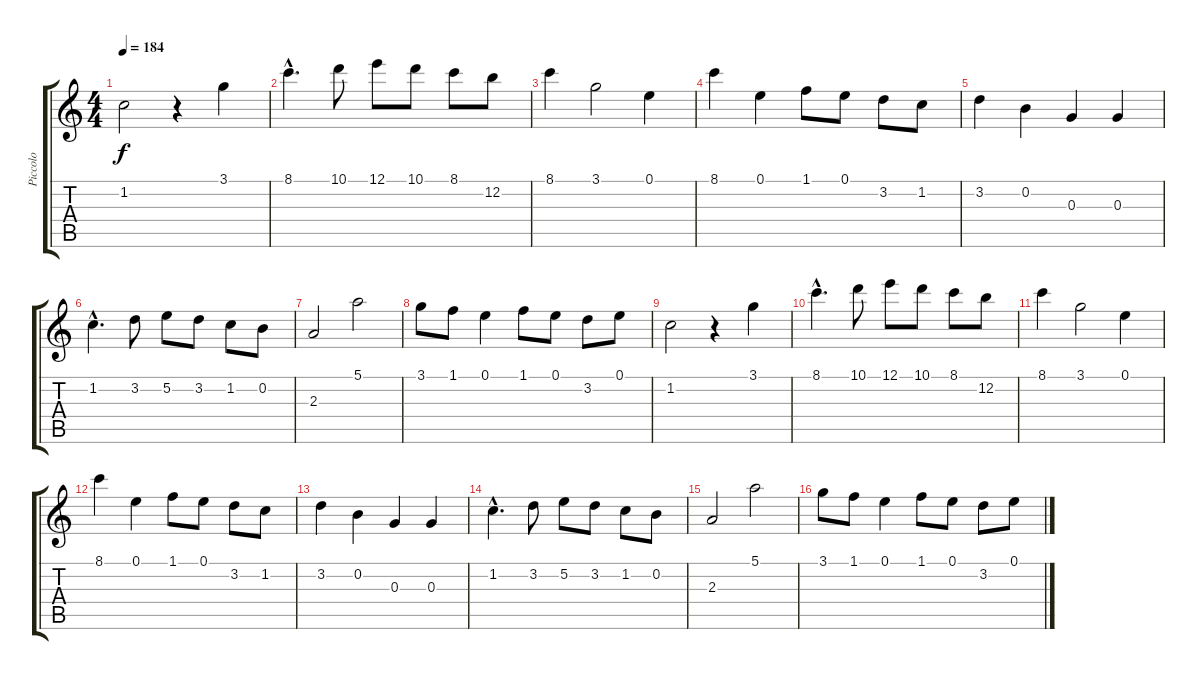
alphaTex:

\track ("Piccolo" "Piccolo") {instrument piccolo}
\staff {score tabs}
\tuning (E5 B4 G4 D4 A3 E3) {hide}
\ts (4 4)
\tempo 184
\clef g2
\ks c
1.2.2{dy f} r.4 3.1.4 |
8.1{hac}.4{d} 10.1.8 12.1.8 10.1.8 8.1.8 12.2.8 |
8.1.4 3.1.2 0.1.4 |
8.1.4 0.1.4 1.1.8 0.1.8 3.2.8 1.2.8 |
3.2.4 0.2.4 0.3.4 0.3.4 |
1.2{hac}.4{d} 3.2.8 5.2.8 3.2.8 1.2.8 0.2.8 |
2.3.2 5.1.2 |
3.1.8 1.1.8 0.1.4 1.1.8 0.1.8 3.2.8 0.1.8 |
1.2.2 r.4 3.1.4 |
8.1{hac}.4{d} 10.1.8 12.1.8 10.1.8 8.1.8 12.2.8 |
8.1.4 3.1.2 0.1.4 |
8.1.4 0.1.4 1.1.8 0.1.8 3.2.8 1.2.8 |
3.2.4 0.2.4 0.3.4 0.3.4 |
1.2{hac}.4{d} 3.2.8 5.2.8 3.2.8 1.2.8 0.2.8 |
2.3.2 5.1.2 |
3.1.8 1.1.8 0.1.4 1.1.8 0.1.8 3.2.8 0.1.8
